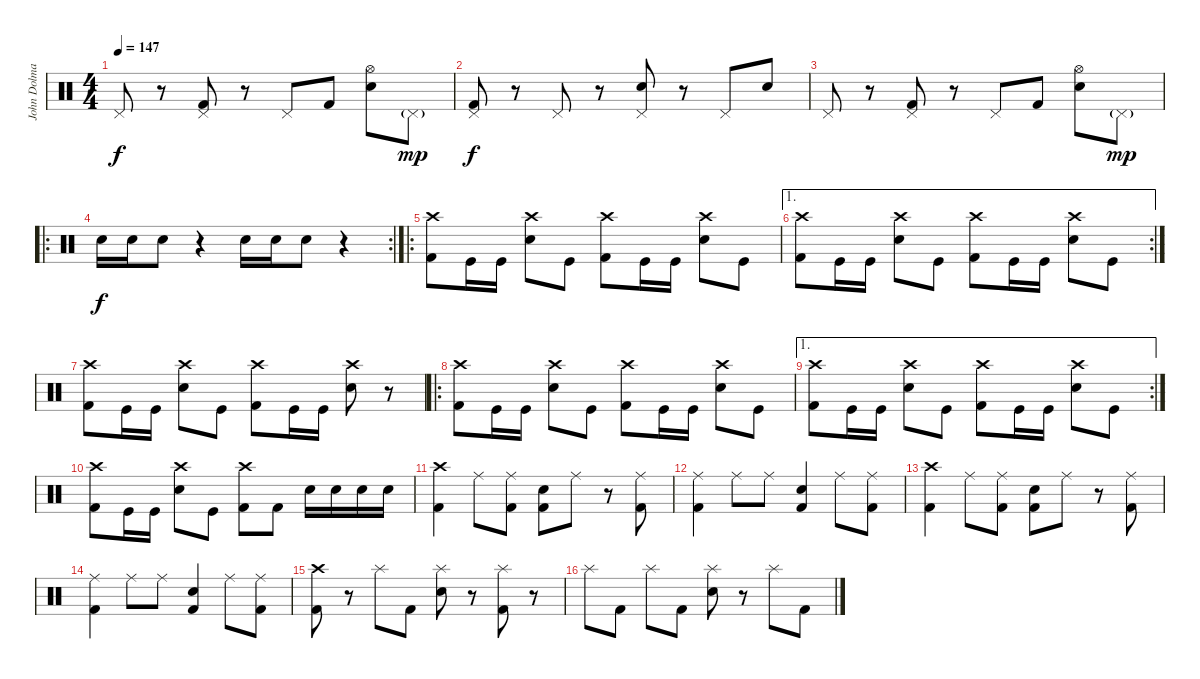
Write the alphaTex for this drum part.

\track ("John Dolmayan" "John Dolma") {instrument percussion}
\staff {score}
\articulation defaults
\ts (4 4)
\tempo 147
\clef neutral
\ks c "Pedal Hi-Hat (hit)".8{dy f}
r.8 ("Pedal Hi-Hat (hit)" "Kick (hit) 2").8 r.8 "Pedal Hi-Hat (hit)".8 "Kick (hit) 2".8 ("Hi-Hat (open)" "Electric Snare (hit)").8 "Pedal Hi-Hat (hit)"{g}.8{dy mp} |
("Pedal Hi-Hat (hit)" "Kick (hit) 2").8{dy f} r.8 "Pedal Hi-Hat (hit)".8 r.8 ("Pedal Hi-Hat (hit)" "Electric Snare (hit)").8 r.8 "Pedal Hi-Hat (hit)".8 "Electric Snare (hit)".8 |
"Pedal Hi-Hat (hit)".8 r.8 ("Pedal Hi-Hat (hit)" "Kick (hit) 2").8 r.8 "Pedal Hi-Hat (hit)".8 "Kick (hit) 2".8 ("Hi-Hat (open)" "Electric Snare (hit)").8 "Pedal Hi-Hat (hit)"{g}.8{dy mp} |
\ro
\rc 2 "Electric Snare (hit)".16{dy f} "Electric Snare (hit)".16 "Electric Snare (hit)".8
r.4 "Electric Snare (hit)".16 "Electric Snare (hit)".16 "Electric Snare (hit)".8 r.4 |
\ro
("Crash high (hit)" "Kick (hit) 2").8 "Kick (hit)".16 "Kick (hit)".16 ("Crash high (hit)" "Electric Snare (hit)").8 "Kick (hit)".8 ("Crash high (hit)" "Kick (hit) 2").8 "Kick (hit)".16 "Kick (hit)".16 ("Crash high (hit)" "Electric Snare (hit)").8 "Kick (hit)".8 |
\ae 1
\rc 2
("Crash high (hit)" "Kick (hit) 2").8 "Kick (hit)".16 "Kick (hit)".16 ("Crash high (hit)" "Electric Snare (hit)").8 "Kick (hit)".8 ("Crash high (hit)" "Kick (hit) 2").8 "Kick (hit)".16 "Kick (hit)".16 ("Crash high (hit)" "Electric Snare (hit)").8 "Kick (hit)".8 |
("Crash high (hit)" "Kick (hit) 2").8 "Kick (hit)".16 "Kick (hit)".16 ("Crash high (hit)" "Electric Snare (hit)").8 "Kick (hit)".8 ("Crash high (hit)" "Kick (hit) 2").8 "Kick (hit)".16 "Kick (hit)".16 ("Crash high (hit)" "Electric Snare (hit)").8 r.8 |
\ro
("Crash high (hit)" "Kick (hit) 2").8 "Kick (hit)".16 "Kick (hit)".16 ("Crash high (hit)" "Electric Snare (hit)").8 "Kick (hit)".8 ("Crash high (hit)" "Kick (hit) 2").8 "Kick (hit)".16 "Kick (hit)".16 ("Crash high (hit)" "Electric Snare (hit)").8 "Kick (hit)".8 |
\ae 1
\rc 2
("Crash high (hit)" "Kick (hit) 2").8 "Kick (hit)".16 "Kick (hit)".16 ("Crash high (hit)" "Electric Snare (hit)").8 "Kick (hit)".8 ("Crash high (hit)" "Kick (hit) 2").8 "Kick (hit)".16 "Kick (hit)".16 ("Crash high (hit)" "Electric Snare (hit)").8 "Kick (hit)".8 |
("Crash high (hit)" "Kick (hit) 2").8 "Kick (hit)".16 "Kick (hit)".16 ("Crash high (hit)" "Electric Snare (hit)").8 "Kick (hit)".8 ("Crash high (hit)" "Kick (hit) 2").8 "Kick (hit) 2".8 "Electric Snare (hit)".16 "Electric Snare (hit)".16 "Electric Snare (hit)".16 "Electric Snare (hit)".16 |
("Crash high (hit)" "Kick (hit) 2").4 "Ride (middle)".8 ("Ride (middle)" "Kick (hit) 2").8 ("Electric Snare (hit)" "Kick (hit) 2").8 "Ride (middle)".8 r.8 ("Ride (middle)" "Kick (hit) 2").8 |
("Ride (middle)" "Kick (hit) 2").4 "Ride (middle)".8 "Ride (middle)".8 ("Electric Snare (hit)" "Kick (hit) 2").4 "Ride (middle)".8 ("Ride (middle)" "Kick (hit) 2").8 |
("Crash high (hit)" "Kick (hit) 2").4 "Ride (middle)".8 ("Ride (middle)" "Kick (hit) 2").8 ("Electric Snare (hit)" "Kick (hit) 2").8 "Ride (middle)".8 r.8 ("Ride (middle)" "Kick (hit) 2").8 |
("Ride (middle)" "Kick (hit) 2").4 "Ride (middle)".8 "Ride (middle)".8 ("Electric Snare (hit)" "Kick (hit) 2").4 "Ride (middle)".8 ("Ride (middle)" "Kick (hit) 2").8 |
("Crash high (hit)" "Kick (hit) 2").8 r.8 "Splash (hit)".8 "Kick (hit) 2".8 ("Splash (hit)" "Electric Snare (hit)").8 r.8 ("Splash (hit)" "Kick (hit) 2").8 r.8 |
"Splash (hit)".8 "Kick (hit) 2".8 "Splash (hit)".8 "Kick (hit) 2".8 ("Splash (hit)" "Electric Snare (hit)").8 r.8 "Splash (hit)".8 "Kick (hit) 2".8
